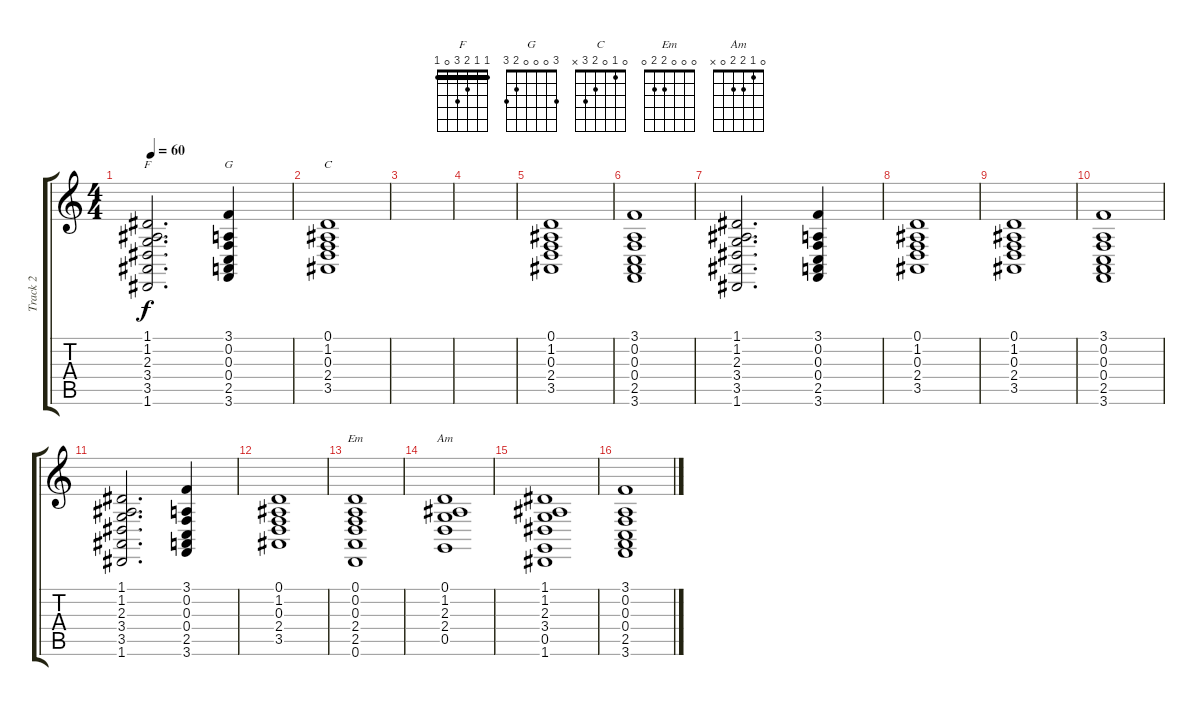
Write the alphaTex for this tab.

\track ("Track 2" "Track 2") {instrument stringensemble2}
\staff {score tabs}
\tuning (D4 A3 F3 C3 G2 D2) {hide}
\chord ("F" 1 1 2 3 0 1) {barre 1}
\chord ("G" 3 0 0 0 2 3)
\chord ("C" 0 1 0 2 3 x)
\chord ("Em" 0 0 0 2 2 0)
\chord ("Am" 0 1 2 2 0 x)
\ts (4 4)
\tempo 60
\clef g2
\ks c
(1.1 1.2 2.3 3.4 3.5 1.6).2{d ch "F" dy f} (3.1 0.2 0.3 0.4 2.5 3.6).4{ch "G"} |
(0.1 1.2 0.3 2.4 3.5).1{ch "C"} |
|
|
(0.1 1.2 0.3 2.4 3.5).1 |
(3.1 0.2 0.3 0.4 2.5 3.6).1 |
(1.1 1.2 2.3 3.4 3.5 1.6).2{d} (3.1 0.2 0.3 0.4 2.5 3.6).4 |
(0.1 1.2 0.3 2.4 3.5).1 |
(0.1 1.2 0.3 2.4 3.5).1 |
(3.1 0.2 0.3 0.4 2.5 3.6).1 |
(1.1 1.2 2.3 3.4 3.5 1.6).2{d} (3.1 0.2 0.3 0.4 2.5 3.6).4 |
(0.1 1.2 0.3 2.4 3.5).1 |
(0.1 0.2 0.3 2.4 2.5 0.6).1{ch "Em"} |
(0.1 1.2 2.3 2.4 0.5).1{ch "Am"} |
(1.1 1.2 2.3 3.4 0.5 1.6).1 |
(3.1 0.2 0.3 0.4 2.5 3.6).1
